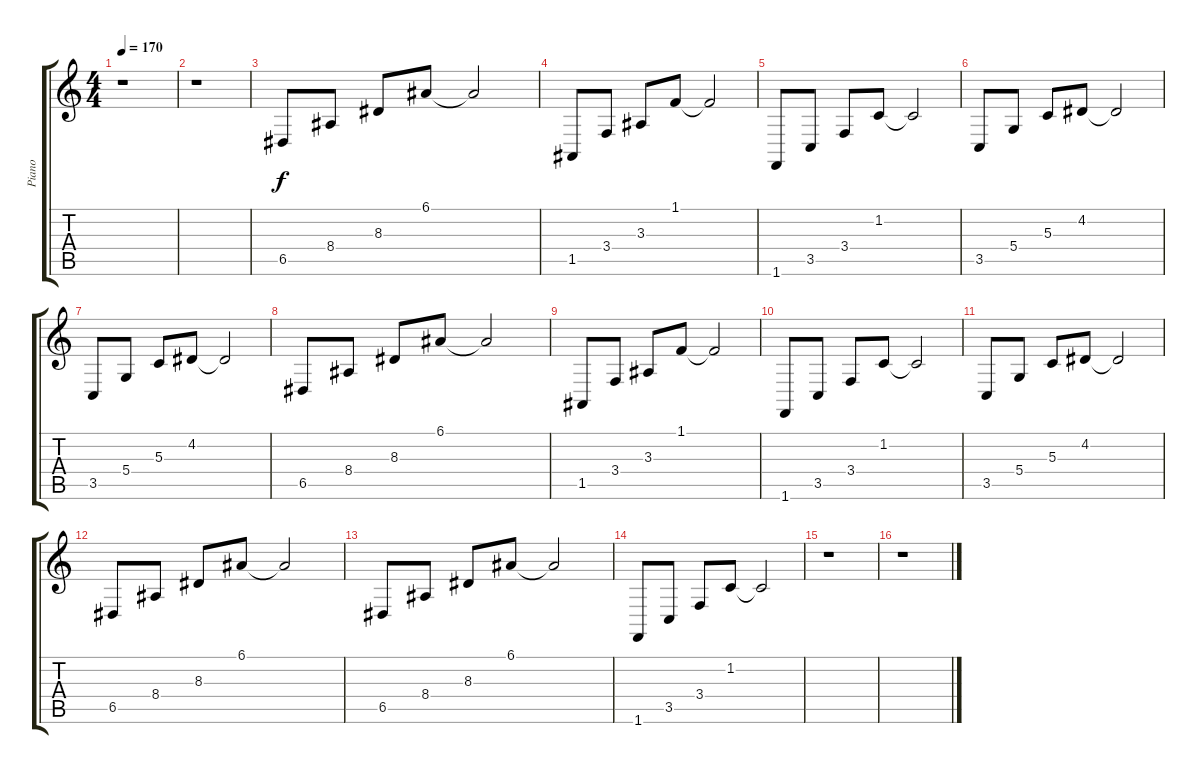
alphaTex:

\track ("Piano" "Piano") {instrument brightacousticpiano}
\staff {score tabs}
\tuning (E4 B3 G3 D3 A2 E2) {hide}
\ts (4 4)
\tempo 170
\clef g2
\ks c
r.1{dy f} |
r.1 |
6.5.8 8.4.8 8.3.8 6.1.8 6.1{t}.2 |
1.5.8 3.4.8 3.3.8 1.1.8 1.1{t}.2 |
1.6.8 3.5.8 3.4.8 1.2.8 1.2{t}.2 |
3.5.8 5.4.8 5.3.8 4.2.8 4.2{t}.2 |
3.5.8 5.4.8 5.3.8 4.2.8 4.2{t}.2 |
6.5.8 8.4.8 8.3.8 6.1.8 6.1{t}.2 |
1.5.8 3.4.8 3.3.8 1.1.8 1.1{t}.2 |
1.6.8 3.5.8 3.4.8 1.2.8 1.2{t}.2 |
3.5.8 5.4.8 5.3.8 4.2.8 4.2{t}.2 |
6.5.8 8.4.8 8.3.8 6.1.8 6.1{t}.2 |
6.5.8 8.4.8 8.3.8 6.1.8 6.1{t}.2 |
1.6.8 3.5.8 3.4.8 1.2.8 1.2{t}.2 |
r.1 |
r.1
